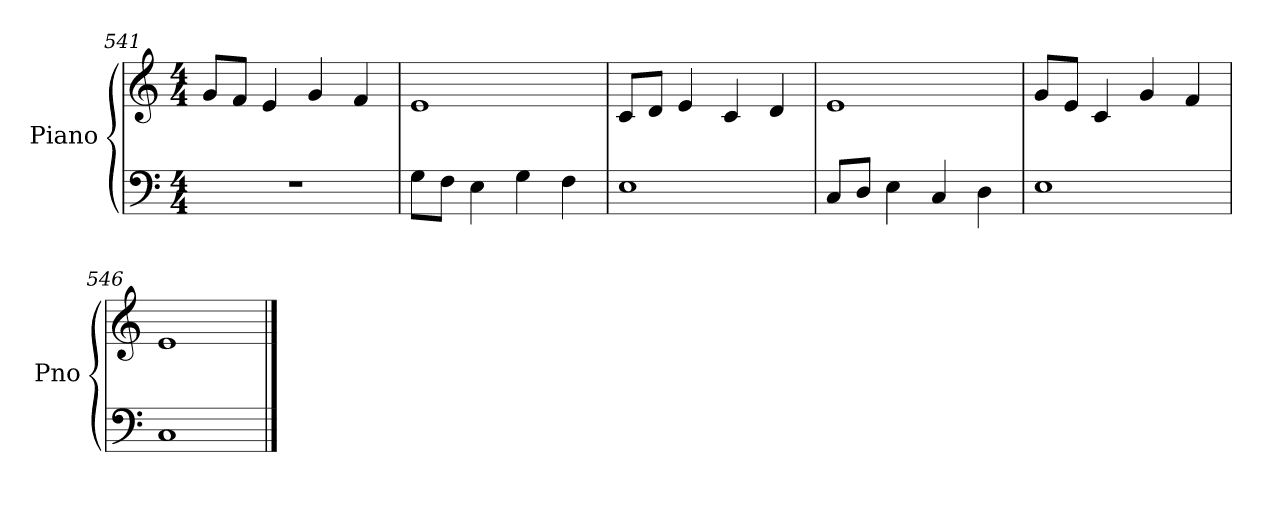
**kern	**kern
*part1	*part1
*staff2	*staff1
*I"Piano	*
*I'Pno	*
!!LO:LB:g=z
*clefF4	*clefG2
*k[]	*k[]
*M4/4	*M4/4
=541	=541
1r	8g/L
.	8f/J
.	4e/
.	4g/
.	4f/
=542	=542
8G\L	1e
8F\J	.
4E\	.
4G\	.
4F\	.
=543	=543
1E	8c/L
.	8d/J
.	4e/
.	4c/
.	4d/
=544	=544
8C/L	1e
8D/J	.
4E\	.
4C/	.
4D\	.
=545	=545
1E	8g/L
.	8e/J
.	4c/
.	4g/
.	4f/
=546	=546
1C	1e
==	==
*-	*-
